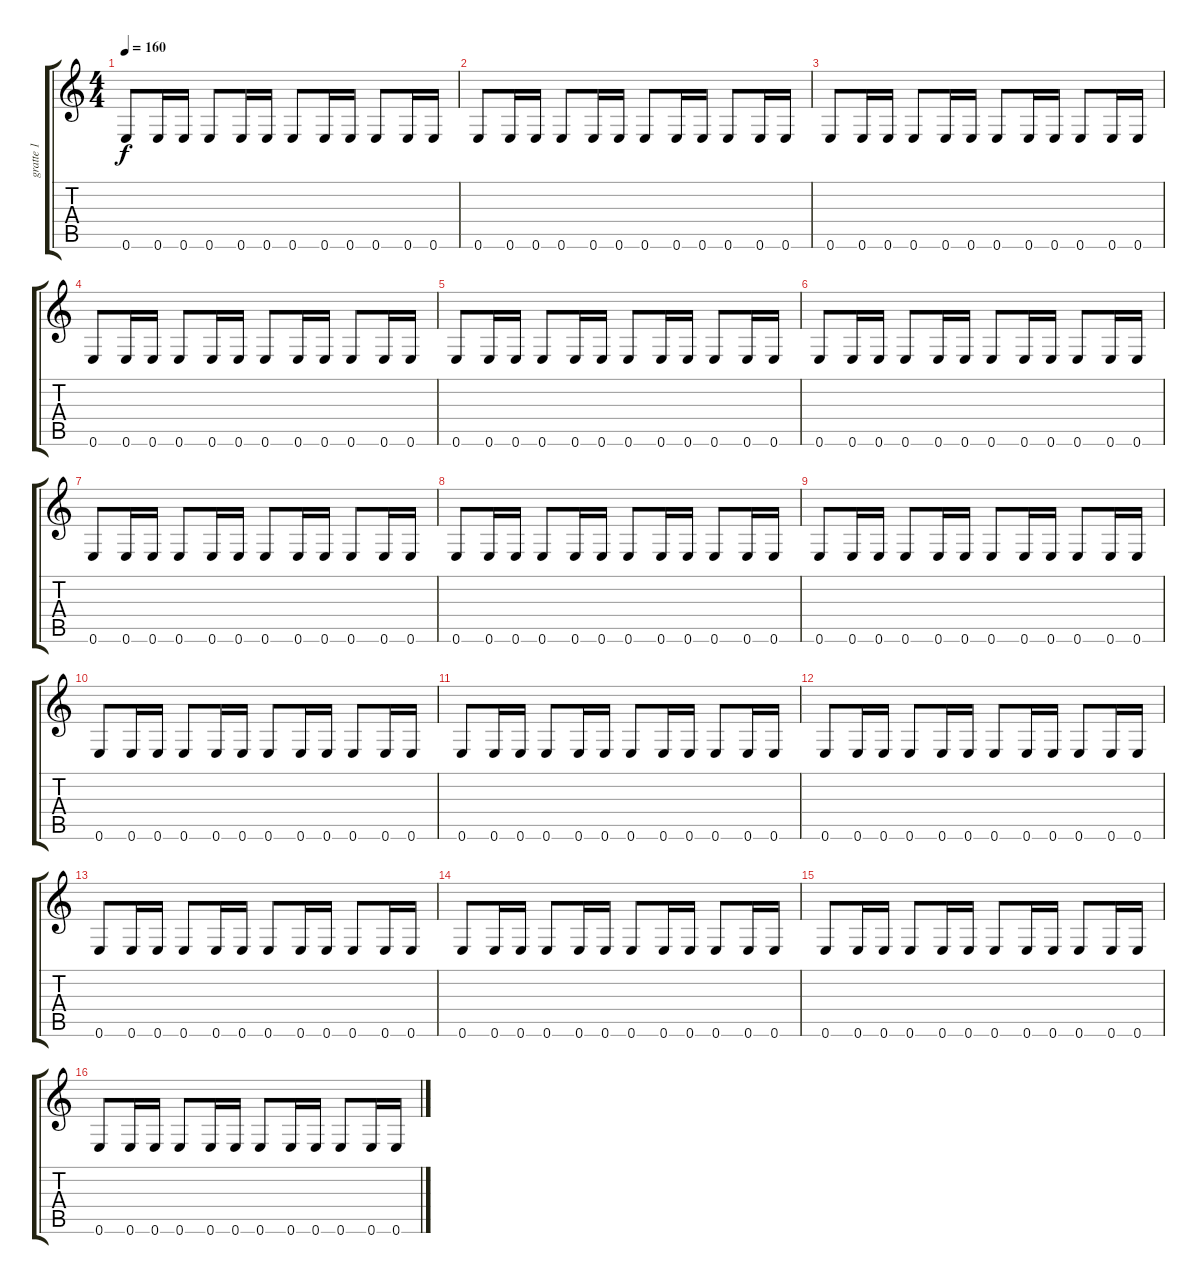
\track ("gratte 1" "gratte 1") {instrument distortionguitar}
\staff {score tabs}
\tuning (E4 B3 G3 D3 A2 E2) {hide}
\ts (4 4)
\tempo 160
\clef g2
\ks c
0.6.8{dy f instrument distortionguitar} 0.6.16 0.6.16 0.6.8 0.6.16 0.6.16 0.6.8 0.6.16 0.6.16 0.6.8 0.6.16 0.6.16 |
0.6.8 0.6.16 0.6.16 0.6.8 0.6.16 0.6.16 0.6.8 0.6.16 0.6.16 0.6.8 0.6.16 0.6.16 |
0.6.8 0.6.16 0.6.16 0.6.8 0.6.16 0.6.16 0.6.8 0.6.16 0.6.16 0.6.8 0.6.16 0.6.16 |
0.6.8 0.6.16 0.6.16 0.6.8 0.6.16 0.6.16 0.6.8 0.6.16 0.6.16 0.6.8 0.6.16 0.6.16 |
0.6.8 0.6.16 0.6.16 0.6.8 0.6.16 0.6.16 0.6.8 0.6.16 0.6.16 0.6.8 0.6.16 0.6.16 |
0.6.8 0.6.16 0.6.16 0.6.8 0.6.16 0.6.16 0.6.8 0.6.16 0.6.16 0.6.8 0.6.16 0.6.16 |
0.6.8 0.6.16 0.6.16 0.6.8 0.6.16 0.6.16 0.6.8 0.6.16 0.6.16 0.6.8 0.6.16 0.6.16 |
0.6.8 0.6.16 0.6.16 0.6.8 0.6.16 0.6.16 0.6.8 0.6.16 0.6.16 0.6.8 0.6.16 0.6.16 |
0.6.8 0.6.16 0.6.16 0.6.8 0.6.16 0.6.16 0.6.8 0.6.16 0.6.16 0.6.8 0.6.16 0.6.16 |
0.6.8 0.6.16 0.6.16 0.6.8 0.6.16 0.6.16 0.6.8 0.6.16 0.6.16 0.6.8 0.6.16 0.6.16 |
0.6.8 0.6.16 0.6.16 0.6.8 0.6.16 0.6.16 0.6.8 0.6.16 0.6.16 0.6.8 0.6.16 0.6.16 |
0.6.8 0.6.16 0.6.16 0.6.8 0.6.16 0.6.16 0.6.8 0.6.16 0.6.16 0.6.8 0.6.16 0.6.16 |
0.6.8 0.6.16 0.6.16 0.6.8 0.6.16 0.6.16 0.6.8 0.6.16 0.6.16 0.6.8 0.6.16 0.6.16 |
0.6.8 0.6.16 0.6.16 0.6.8 0.6.16 0.6.16 0.6.8 0.6.16 0.6.16 0.6.8 0.6.16 0.6.16 |
0.6.8 0.6.16 0.6.16 0.6.8 0.6.16 0.6.16 0.6.8 0.6.16 0.6.16 0.6.8 0.6.16 0.6.16 |
0.6.8 0.6.16 0.6.16 0.6.8 0.6.16 0.6.16 0.6.8 0.6.16 0.6.16 0.6.8 0.6.16 0.6.16
